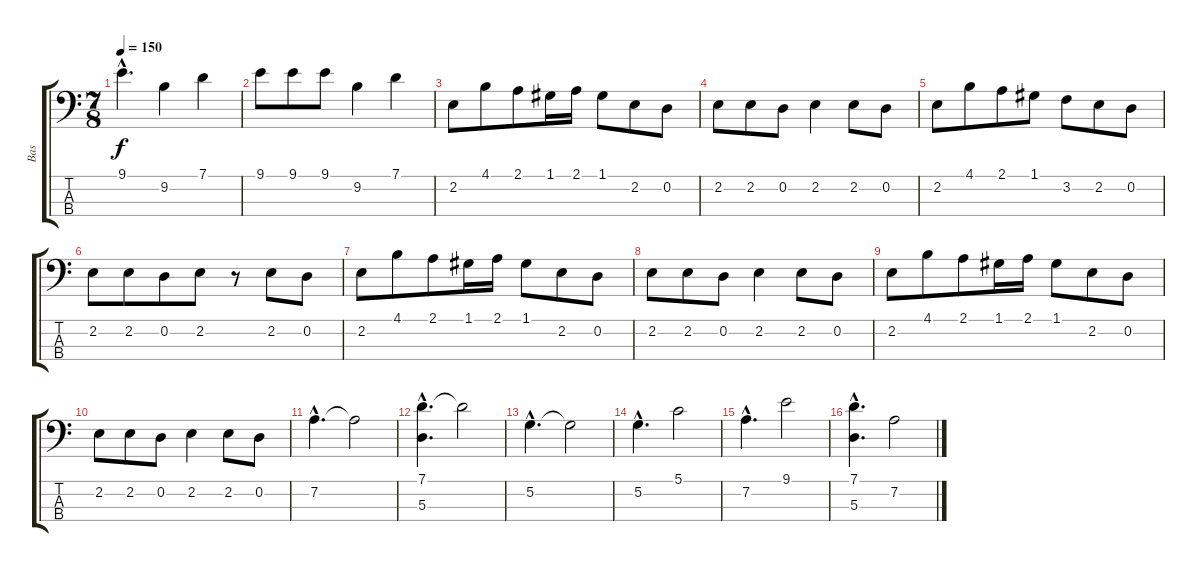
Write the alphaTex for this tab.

\track ("Bas" "Bas") {instrument electricbasspick}
\staff {score tabs}
\tuning (G2 D2 A1 E1) {hide}
\ts (7 8)
\tempo 150
\clef f4
\ks c
9.1{hac}.4{d dy f} 9.2.4 7.1.4 |
9.1.8 9.1.8 9.1.8 9.2.4 7.1.4 |
2.2.8 4.1.8 2.1.8 1.1.16 2.1.16 1.1.8 2.2.8 0.2.8 |
2.2.8 2.2.8 0.2.8 2.2.4 2.2.8 0.2.8 |
2.2.8 4.1.8 2.1.8 1.1.8 3.2.8 2.2.8 0.2.8 |
2.2.8 2.2.8 0.2.8 2.2.8 r.8 2.2.8 0.2.8 |
2.2.8 4.1.8 2.1.8 1.1.16 2.1.16 1.1.8 2.2.8 0.2.8 |
2.2.8 2.2.8 0.2.8 2.2.4 2.2.8 0.2.8 |
2.2.8 4.1.8 2.1.8 1.1.16 2.1.16 1.1.8 2.2.8 0.2.8 |
2.2.8 2.2.8 0.2.8 2.2.4 2.2.8 0.2.8 |
7.2{hac}.4{d} 7.2{t}.2 |
(7.1{hac} 5.3{hac}).4{d} 7.1{t}.2 |
5.2{hac}.4{d} 5.2{t}.2 |
5.2{hac}.4{d} 5.1.2 |
7.2{hac}.4{d} 9.1.2 |
(7.1{hac} 5.3{hac}).4{d} 7.2.2
